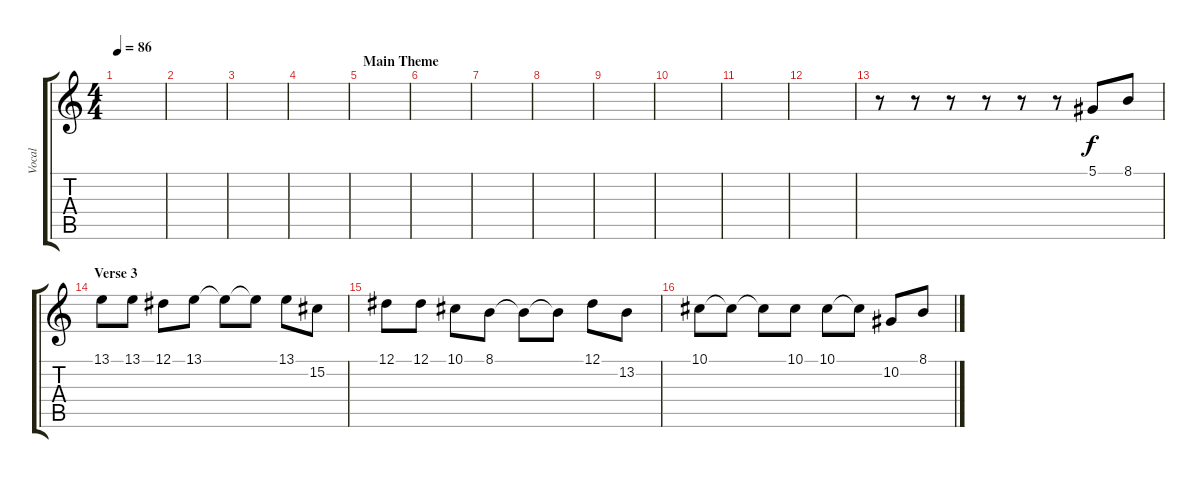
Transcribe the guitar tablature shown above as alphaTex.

\track ("Vocal" "Vocal") {instrument tenorsax}
\staff {score tabs}
\tuning (Eb4 Bb3 Gb3 Db3 Ab2 Eb2) {hide}
\ts (4 4)
\tempo 86
\clef g2
\ks c
|
|
|
|
\section ("" "Main Theme")
|
|
|
|
|
|
|
|
r.8{volume 15} r.8 r.8 r.8 r.8 r.8 5.1.8 8.1.8 |
\section ("" "Verse 3")
13.1.8 13.1.8 12.1.8 13.1.8 13.1{t}.8 13.1{t}.8 13.1.8 15.2.8 |
12.1.8 12.1.8 10.1.8 8.1.8 8.1{t}.8 8.1{t}.8 12.1.8 13.2.8 |
10.1.8 10.1{t}.8 10.1{t}.8 10.1.8 10.1.8 10.1{t}.8 10.2.8 8.1.8
